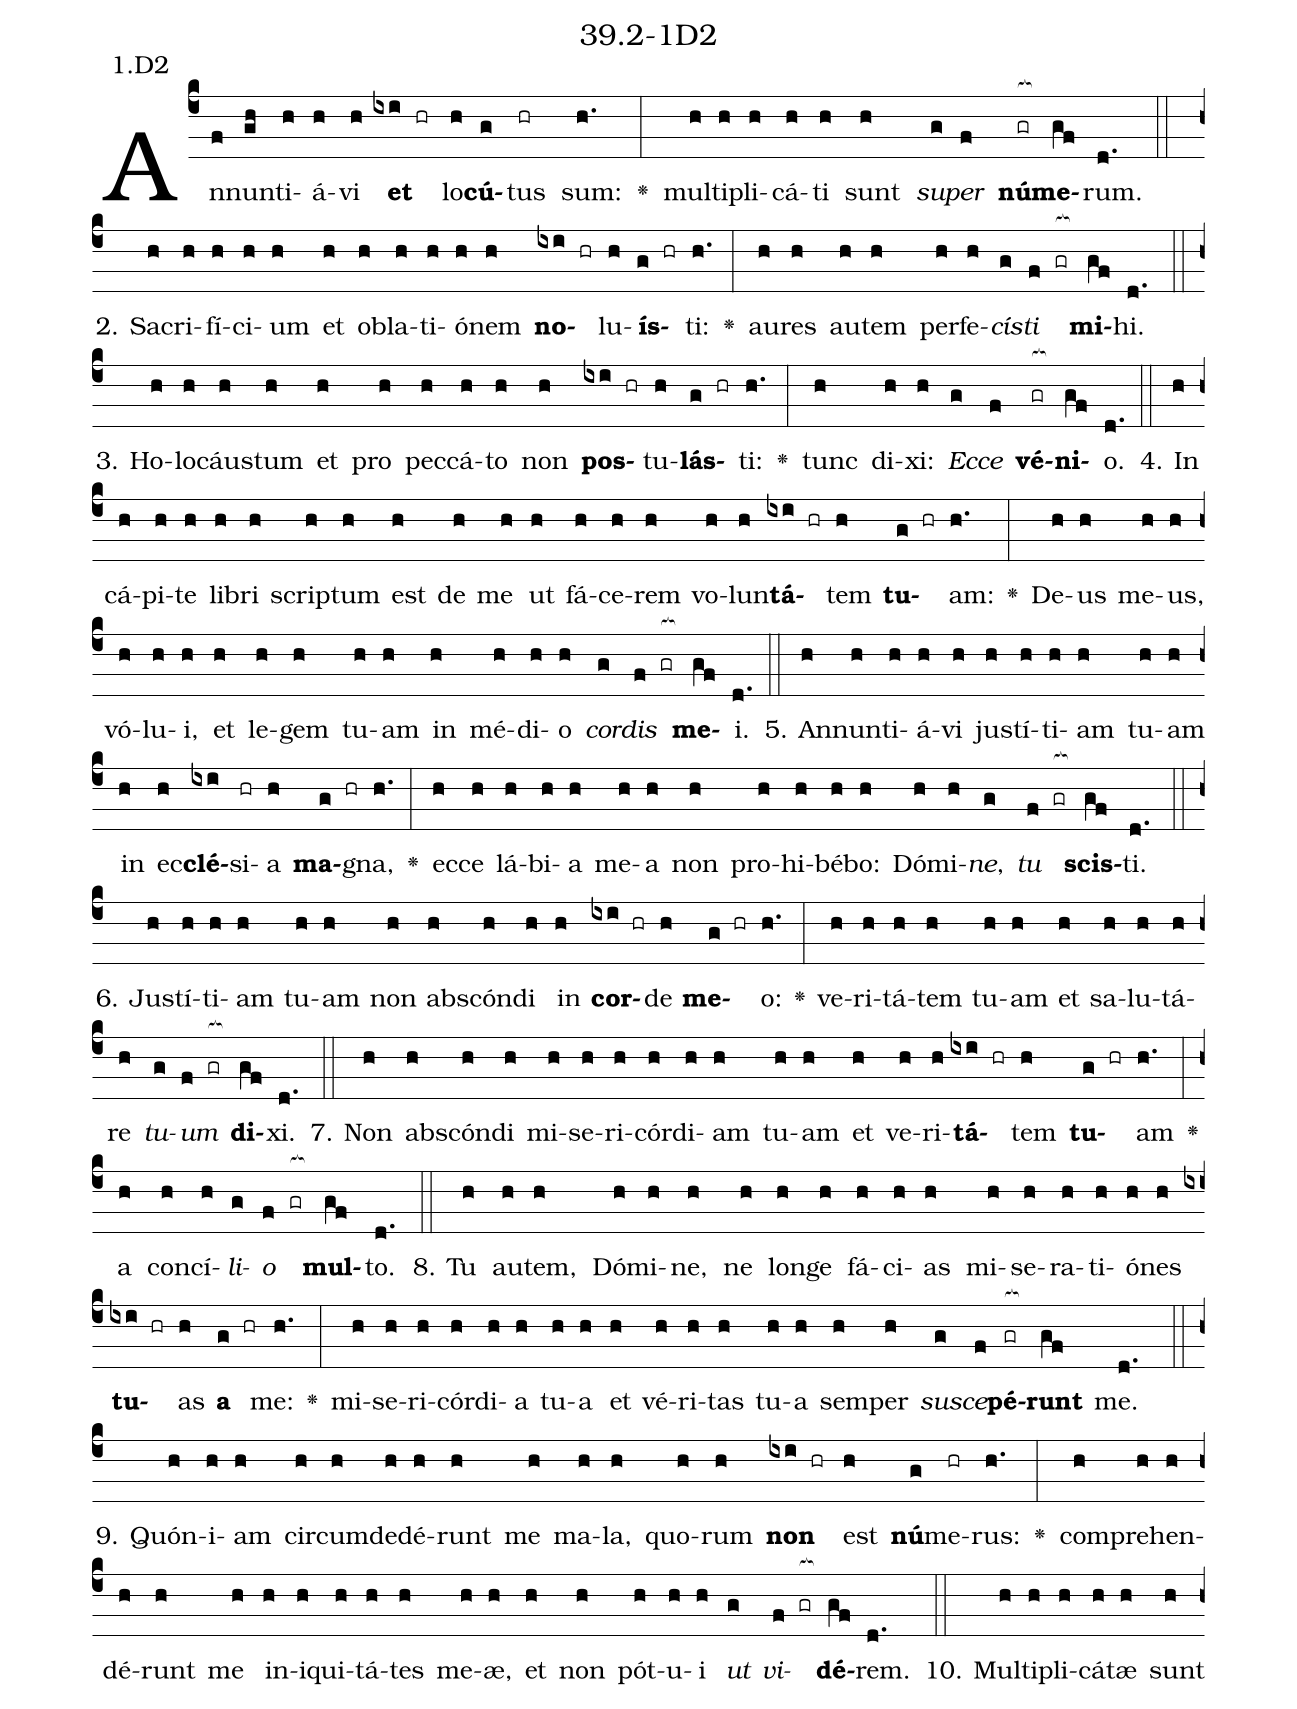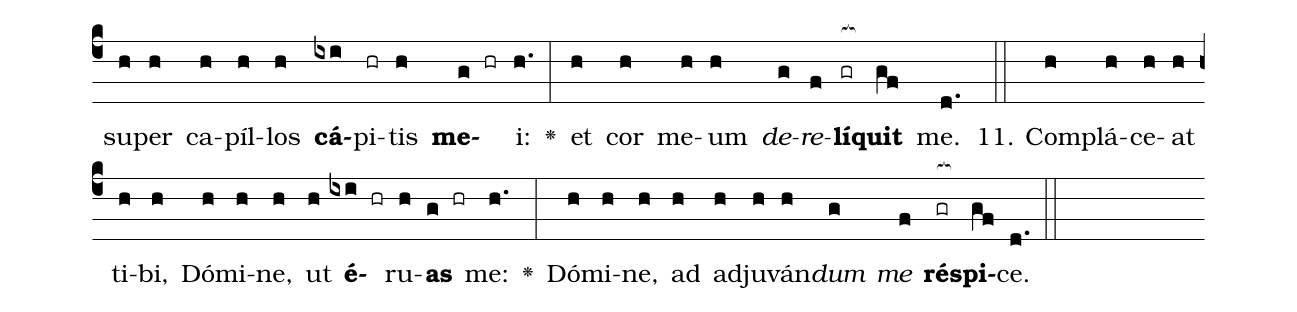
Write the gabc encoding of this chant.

name: 39.2-1D2;
annotation: 1.D2;
%%
(c4)An(f)nun(gh)ti(h)á(h)vi(h) <b>et</b>(ixi hr) lo(h)<b>cú</b>(g)tus(hr) sum:(h.) <v>\greheightstar</v>(:) mul(h)ti(h)pli(h)cá(h)ti(h) sunt(h) <i>su</i>(g)<i>per</i>(f) <b>nú</b>(gr[ocb:1{])<b>me</b>(gf[ocb:0}])rum.(d.) (::)
2. Sa(h)cri(h)fí(h)ci(h)um(h) et(h) ob(h)la(h)ti(h)ó(h)nem(h) <b>no</b>(ixi hr)lu(h)<b>ís</b>(g hr)ti:(h.) <v>\greheightstar</v>(:) au(h)res(h) au(h)tem(h) per(h)fe(h)<i>cís</i>(g)<i>ti</i>(f gr[ocb:1{]) <b>mi</b>(gf[ocb:0}])hi.(d.) (::)
3. Ho(h)lo(h)cáus(h)tum(h) et(h) pro(h) pec(h)cá(h)to(h) non(h) <b>pos</b>(ixi hr)tu(h)<b>lás</b>(g hr)ti:(h.) <v>\greheightstar</v>(:) tunc(h) di(h)xi:(h) <i>Ec</i>(g)<i>ce</i>(f) <b>vé</b>(gr[ocb:1{])<b>ni</b>(gf[ocb:0}])o.(d.) (::)
4. In(h) cá(h)pi(h)te(h) li(h)bri(h) scrip(h)tum(h) est(h) de(h) me(h) ut(h) fá(h)ce(h)rem(h) vo(h)lun(h)<b>tá</b>(ixi hr)tem(h) <b>tu</b>(g hr)am:(h.) <v>\greheightstar</v>(:) De(h)us(h) me(h)us,(h) vó(h)lu(h)i,(h) et(h) le(h)gem(h) tu(h)am(h) in(h) mé(h)di(h)o(h) <i>cor</i>(g)<i>dis</i>(f gr[ocb:1{]) <b>me</b>(gf[ocb:0}])i.(d.) (::)
5. An(h)nun(h)ti(h)á(h)vi(h) jus(h)tí(h)ti(h)am(h) tu(h)am(h) in(h) ec(h)<b>clé</b>(ixi)si(hr)a(h) <b>ma</b>(g hr)gna,(h.) <v>\greheightstar</v>(:) ec(h)ce(h) lá(h)bi(h)a(h) me(h)a(h) non(h) pro(h)hi(h)bé(h)bo:(h) Dó(h)mi(h)<i>ne</i>,(g) <i>tu</i>(f gr[ocb:1{]) <b>scis</b>(gf[ocb:0}])ti.(d.) (::)
6. Jus(h)tí(h)ti(h)am(h) tu(h)am(h) non(h) abs(h)cón(h)di(h) in(h) <b>cor</b>(ixi hr)de(h) <b>me</b>(g hr)o:(h.) <v>\greheightstar</v>(:) ve(h)ri(h)tá(h)tem(h) tu(h)am(h) et(h) sa(h)lu(h)tá(h)re(h) <i>tu</i>(g)<i>um</i>(f gr[ocb:1{]) <b>di</b>(gf[ocb:0}])xi.(d.) (::)
7. Non(h) abs(h)cón(h)di(h) mi(h)se(h)ri(h)cór(h)di(h)am(h) tu(h)am(h) et(h) ve(h)ri(h)<b>tá</b>(ixi hr)tem(h) <b>tu</b>(g hr)am(h.) <v>\greheightstar</v>(:) a(h) con(h)cí(h)<i>li</i>(g)<i>o</i>(f gr[ocb:1{]) <b>mul</b>(gf[ocb:0}])to.(d.) (::)
8. Tu(h) au(h)tem,(h) Dó(h)mi(h)ne,(h) ne(h) lon(h)ge(h) fá(h)ci(h)as(h) mi(h)se(h)ra(h)ti(h)ó(h)nes(h) <b>tu</b>(ixi hr)as(h) <b>a</b>(g hr) me:(h.) <v>\greheightstar</v>(:) mi(h)se(h)ri(h)cór(h)di(h)a(h) tu(h)a(h) et(h) vé(h)ri(h)tas(h) tu(h)a(h) sem(h)per(h) <i>su</i>(g)<i>sce</i>(f)<b>pé</b>(gr[ocb:1{])<b>runt</b>(gf[ocb:0}]) me.(d.) (::)
9. Quón(h)i(h)am(h) cir(h)cum(h)de(h)dé(h)runt(h) me(h) ma(h)la,(h) quo(h)rum(h) <b>non</b>(ixi hr) est(h) <b>nú</b>(g)me(hr)rus:(h.) <v>\greheightstar</v>(:) com(h)pre(h)hen(h)dé(h)runt(h) me(h) in(h)i(h)qui(h)tá(h)tes(h) me(h)æ,(h) et(h) non(h) pót(h)u(h)i(h) <i>ut</i>(g) <i>vi</i>(f gr[ocb:1{])<b>dé</b>(gf[ocb:0}])rem.(d.) (::)
10. Mul(h)ti(h)pli(h)cá(h)tæ(h) sunt(h) su(h)per(h) ca(h)píl(h)los(h) <b>cá</b>(ixi)pi(hr)tis(h) <b>me</b>(g hr)i:(h.) <v>\greheightstar</v>(:) et(h) cor(h) me(h)um(h) <i>de</i>(g)<i>re</i>(f)<b>lí</b>(gr[ocb:1{])<b>quit</b>(gf[ocb:0}]) me.(d.) (::)
11. Com(h)plá(h)ce(h)at(h) ti(h)bi,(h) Dó(h)mi(h)ne,(h) ut(h) <b>é</b>(ixi hr)ru(h)<b>as</b>(g hr) me:(h.) <v>\greheightstar</v>(:) Dó(h)mi(h)ne,(h) ad(h) ad(h)ju(h)ván(h)<i>dum</i>(g) <i>me</i>(f) <b>ré</b>(gr[ocb:1{])<b>spi</b>(gf[ocb:0}])ce.(d.) (::)
